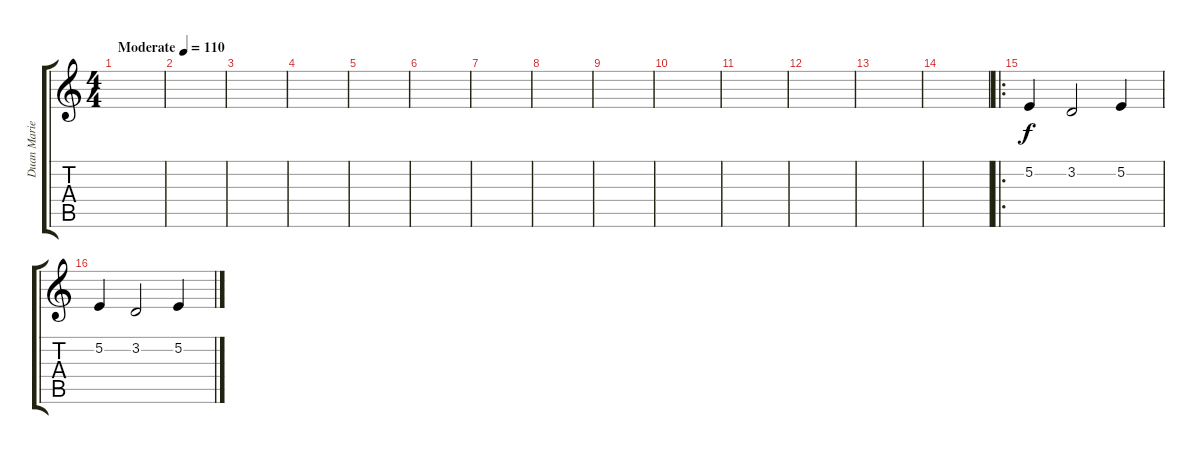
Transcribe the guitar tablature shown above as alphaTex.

\track ("Duan Marie" "Duan Marie") {instrument violin}
\staff {score tabs}
\tuning (E4 B3 G3 D3 A2 E2) {hide}
\ts (4 4)
\tempo (110 "Moderate")
\clef g2
\ks c
|
|
|
|
|
|
|
|
|
|
|
|
|
|
\ro
5.2.4 3.2.2 5.2.4 |
5.2.4 3.2.2 5.2.4
